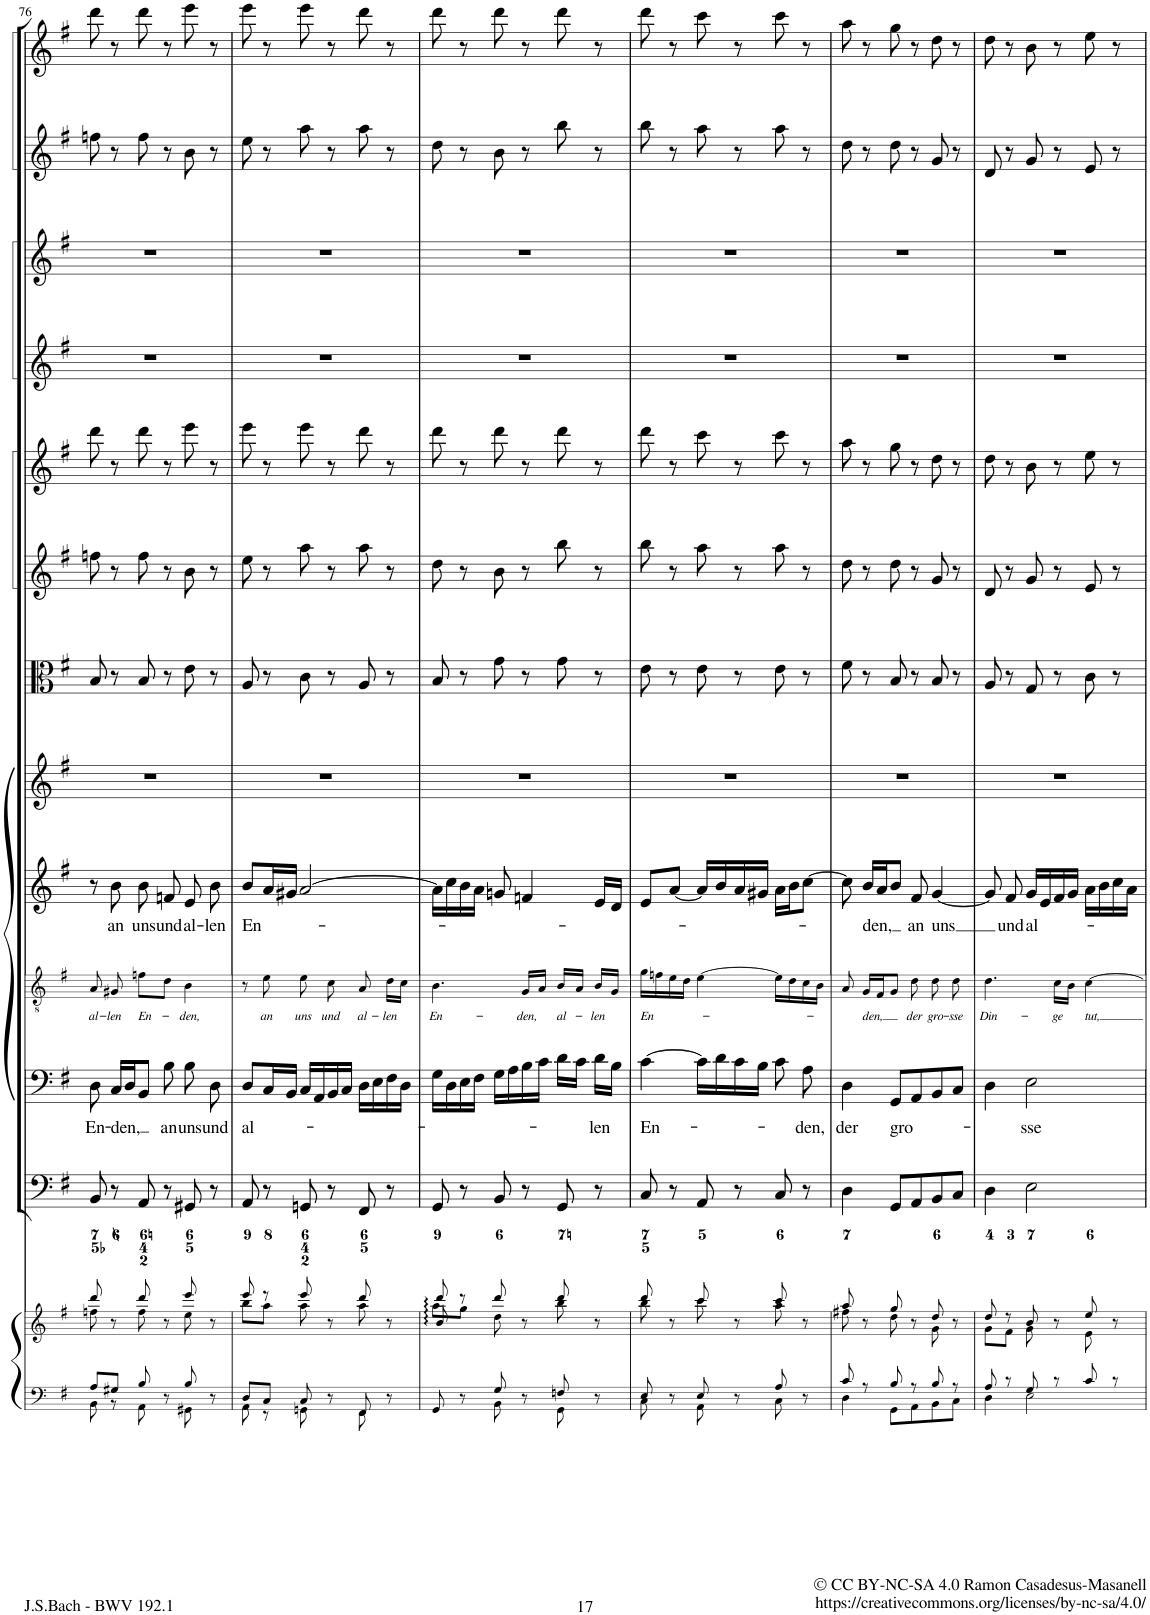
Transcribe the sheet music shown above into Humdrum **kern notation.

**kern	**kern	**kern	**kern	**text	**kern	**text	**kern	**text	**kern	**kern	**kern	**kern	**kern	**kern	**kern	**kern
*part13	*part13	*part12	*part11	*part11	*part10	*part10	*part9	*part9	*part8	*part7	*part6	*part5	*part4	*part3	*part2	*part1
*staff14	*staff13	*staff12	*staff11	*staff11	*staff10	*staff10	*staff9	*staff9	*staff8	*staff7	*staff6	*staff5	*staff4	*staff3	*staff2	*staff1
*I"Piano reduction	*	*I"Continuo	*I"Basso	*	*I"Tenore *	*	*I"Alto	*	*I"Soprano	*I"Viola	*I"Violino II	*I"Violino I	*I"Oboe II	*I"Oboe I	*I"Flauto traverso II	*I"Flauto traverso I
*I'Pno	*	*	*	*	*	*	*	*	*	*I'Vla	*I'Vln	*I'Vln	*I'Ob	*I'Ob	*	*
!!LO:PB:g=z
*clefF4	*clefG2	*clefF4	*clefF4	*	*clefGv2	*	*clefG2	*	*clefG2	*clefC3	*clefG2	*clefG2	*clefG2	*clefG2	*clefG2	*clefG2
*k[f#]	*k[f#]	*k[f#]	*k[f#]	*	*k[f#]	*	*k[f#]	*	*k[f#]	*k[f#]	*k[f#]	*k[f#]	*k[f#]	*k[f#]	*k[f#]	*k[f#]
*M3/4	*M3/4	*M3/4	*M3/4	*	*M3/4	*	*M3/4	*	*M3/4	*M3/4	*M3/4	*M3/4	*M3/4	*M3/4	*M3/4	*M3/4
=76	=76	=76	=76	=76	=76	=76	=76	=76	=76	=76	=76	=76	=76	=76	=76	=76
*^	*^	*	*	*	*	*	*	*	*	*	*	*	*	*	*	*
!	!	!	!	!	!	!LO:LY:b	!	!LO:LY:b	!	!	!	!	!	!	!	!	!	!
8A/L	8BB\	8ddd/	8ffn\	8BB/	8D\	En-	8A/	al-	8r	.	2.r	8B/	8ffn\	8ddd\	2.r	2.r	8ffn\	8ddd\
!	!	!	!	!	!	!LO:LY:b	!	!LO:LY:b	!	!LO:LY:b	!	!	!	!	!	!	!	!
8G#X/J	8r	8r	8ryy	8r	16C/LL	-den,	8G#X/	-len	8b\	an	.	8r	8r	8r	.	.	8r	8r
.	.	.	.	.	16D/J	.	.	.	.	.	.	.	.	.	.	.	.	.
!	!	!	!	!	!	!	!	!LO:LY:b	!	!LO:LY:b	!	!	!	!	!	!	!	!
8B/	8AA\	8ddd/	8ff\	8AA/	8BB/J	.	8fn\L	En-	8b\	uns	.	8B/	8ff\	8ddd\	.	.	8ff\	8ddd\
!	!	!	!	!	!	!LO:LY:b	!	!	!	!LO:LY:b	!	!	!	!	!	!	!	!
8r	8ryy	8r	8ryy	8r	8B\	an	8d\J	.	8fn/	und	.	8r	8r	8r	.	.	8r	8r
!	!	!	!	!	!	!LO:LY:b	!	!LO:LY:b	!	!LO:LY:b	!	!	!	!	!	!	!	!
8B/	8GG#X\	8eee/	8ee\	8GG#X/	8B\	uns	4B\	-den,	8e/	al-	.	8e\	8b\	8eee\	.	.	8b\	8eee\
!	!	!	!	!	!	!LO:LY:b	!	!	!	!LO:LY:b	!	!	!	!	!	!	!	!
8r	8ryy	8r	8ryy	8r	8D\	und	.	.	8b\	-len	.	8r	8r	8r	.	.	8r	8r
=77	=77	=77	=77	=77	=77	=77	=77	=77	=77	=77	=77	=77	=77	=77	=77	=77	=77	=77
!	!	!	!	!	!	!LO:LY:b	!	!	!	!LO:LY:b	!	!	!	!	!	!	!	!
8D/L	8AA\	8eee/	8bb\L	8AA/	8D/L	al-	8r	.	8b/L	En-	2.r	8A/	8ee\	8eee\	2.r	2.r	8ee\	8eee\
!	!	!	!	!	!	!	!	!LO:LY:b	!	!	!	!	!	!	!	!	!	!
8C/J	8r	8r	8aa\J	8r	16C/L	.	8e\	an	16a/L	.	.	8r	8r	8r	.	.	8r	8r
.	.	.	.	.	16BB/JJ	.	.	.	16g#X/JJ	.	.	.	.	.	.	.	.	.
!	!	!	!	!	!	!	!	!LO:LY:b	!	!	!	!	!	!	!	!	!	!
8C/	8GGn\	8eee/	8aa\	8GGn/	16C/LL	.	8e\	uns	[2a/	.	.	8c\	8aa\	8eee\	.	.	8aa\	8eee\
.	.	.	.	.	16AA/	.	.	.	.	.	.	.	.	.	.	.	.	.
!	!	!	!	!	!	!	!	!LO:LY:b	!	!	!	!	!	!	!	!	!	!
8r	8ryy	8r	8ryy	8r	16BB/	.	8c\	und	.	.	.	8r	8r	8r	.	.	8r	8r
.	.	.	.	.	16C/JJ	.	.	.	.	.	.	.	.	.	.	.	.	.
!	!	!	!	!	!	!	!	!LO:LY:b	!	!	!	!	!	!	!	!	!	!
8FF#/	8FF#\	8ddd/	8aa\	8FF#/	16D\LL	.	8A/	al-	.	.	.	8A/	8aa\	8ddd\	.	.	8aa\	8ddd\
.	.	.	.	.	16E\	.	.	.	.	.	.	.	.	.	.	.	.	.
!	!	!	!	!	!	!	!	!LO:LY:b	!	!	!	!	!	!	!	!	!	!
8r	8ryy	8r	8ryy	8r	16F#\	.	16d\LL	-len	.	.	.	8r	8r	8r	.	.	8r	8r
.	.	.	.	.	16D\JJ	.	16c\JJ	.	.	.	.	.	.	.	.	.	.	.
=78	=78	=78	=78	=78	=78	=78	=78	=78	=78	=78	=78	=78	=78	=78	=78	=78	=78	=78
*	*	*	*^	*	*	*	*	*	*	*	*	*	*	*	*	*	*	*
!	!	!	!	!	!	!	!	!	!LO:LY:b	!	!	!	!	!	!	!	!	!	!
8ryy	8GG/	8ddd/	8aa\L	8b/	8GG/	16G\LL	.	4.B\	En-	16a\LL]	.	2.r	8B/	8dd\	8ddd\	2.r	2.r	8dd\	8ddd\
.	.	.	.	.	.	16D\	.	.	.	16cc\	.	.	.	.	.	.	.	.	.
8r	8ryy	8r	8gg\J	2ryy	8r	16E\	.	.	.	16b\	.	.	8r	8r	8r	.	.	8r	8r
.	.	.	.	.	.	16F#\JJ	.	.	.	16a\JJ	.	.	.	.	.	.	.	.	.
8G/	8BB\	8ddd/	8dd\	.	8BB/	16G\LL	.	.	.	8gn/	.	.	8g\	8b\	8ddd\	.	.	8b\	8ddd\
.	.	.	.	.	.	16A\	.	.	.	.	.	.	.	.	.	.	.	.	.
!	!	!	!	!	!	!	!	!	!LO:LY:b	!	!	!	!	!	!	!	!	!	!
8r	8ryy	8r	8ryy	.	8r	16B\	.	16G/LL	-den,	4fn/	.	.	8r	8r	8r	.	.	8r	8r
.	.	.	.	.	.	16c\JJ	.	16A/JJ	.	.	.	.	.	.	.	.	.	.	.
!	!	!	!	!	!	!	!	!	!LO:LY:b	!	!	!	!	!	!	!	!	!	!
8Fn/	8GG\	8ddd/	8bb\	.	8GG/	16d\LL	.	16B/LL	al-	.	.	.	8g\	8bb\	8ddd\	.	.	8bb\	8ddd\
.	.	.	.	.	.	16c\JJ	.	16A/JJ	.	.	.	.	.	.	.	.	.	.	.
!	!	!	!	!	!	!	!LO:LY:b	!	!LO:LY:b	!	!	!	!	!	!	!	!	!	!
8r	8ryy	8r	8ryy	8ryy	8r	16d\LL	-len	16B/LL	-len	16e/LL	.	.	8r	8r	8r	.	.	8r	8r
.	.	.	.	.	.	16B\JJ	.	16G/JJ	.	16d/JJ	.	.	.	.	.	.	.	.	.
*	*	*	*v	*v	*	*	*	*	*	*	*	*	*	*	*	*	*	*	*
=79	=79	=79	=79	=79	=79	=79	=79	=79	=79	=79	=79	=79	=79	=79	=79	=79	=79	=79
!	!	!	!	!	!	!LO:LY:b	!	!LO:LY:b	!	!	!	!	!	!	!	!	!	!
8E/	8C\	8ddd/	8bb\	8C/	[4c\	En-	16g\LL	En-	8e/L	.	2.r	8e\	8bb\	8ddd\	2.r	2.r	8bb\	8ddd\
.	.	.	.	.	.	.	16fn\	.	.	.	.	.	.	.	.	.	.	.
8r	8ryy	8r	8ryy	8r	.	.	16e\	.	[8a/J	.	.	8r	8r	8r	.	.	8r	8r
.	.	.	.	.	.	.	16d\JJ	.	.	.	.	.	.	.	.	.	.	.
8E/	8AA\	8ccc/	8ccc\	8AA/	16c\LL]	.	[4e\	.	16a/LL]	.	.	8e\	8aa\	8ccc\	.	.	8aa\	8ccc\
.	.	.	.	.	16d\	.	.	.	16b/	.	.	.	.	.	.	.	.	.
8r	8ryy	8r	8ryy	8r	16c\	.	.	.	16a/	.	.	8r	8r	8r	.	.	8r	8r
.	.	.	.	.	16B\JJ	.	.	.	16g#X/JJ	.	.	.	.	.	.	.	.	.
8A/	8C\	8ccc/	8aa\	8C/	8c\	.	16e\LL]	.	16a\LL	.	.	8e\	8aa\	8ccc\	.	.	8aa\	8ccc\
.	.	.	.	.	.	.	16d\	.	16b\J	.	.	.	.	.	.	.	.	.
!	!	!	!	!	!	!LO:LY:b	!	!	!	!	!	!	!	!	!	!	!	!
8r	8ryy	8r	8ryy	8r	8A\	-den,	16c\	.	[8cc\J	.	.	8r	8r	8r	.	.	8r	8r
.	.	.	.	.	.	.	16B\JJ	.	.	.	.	.	.	.	.	.	.	.
=80	=80	=80	=80	=80	=80	=80	=80	=80	=80	=80	=80	=80	=80	=80	=80	=80	=80	=80
!	!	!	!	!	!	!LO:LY:b	!	!	!	!	!	!	!	!	!	!	!	!
8c/	4D\	8aa/	8ff#X\	4D\	4D\	der	8A/	.	8cc\]	.	2.r	8f#\	8dd\	8aa\	2.r	2.r	8dd\	8aa\
!	!	!	!	!	!	!	!	!LO:LY:b	!	!LO:LY:b	!	!	!	!	!	!	!	!
8r	.	8r	8ryy	.	.	.	16G/LL	-den,	16b/LL	-den,	.	8r	8r	8r	.	.	8r	8r
.	.	.	.	.	.	.	16F#/J	.	16a/J	.	.	.	.	.	.	.	.	.
!	!	!	!	!	!	!LO:LY:b	!	!	!	!	!	!	!	!	!	!	!	!
8B/	8GG\L	8gg/	8dd\	8GG/L	8GG/L	gro-	8G/J	.	8b/J	.	.	8B/	8dd\	8gg\	.	.	8dd\	8gg\
!	!	!	!	!	!	!	!	!LO:LY:b	!	!LO:LY:b	!	!	!	!	!	!	!	!
8r	8AA\	8r	8ryy	8AA/	8AA/	.	8d\	der	8f#/	an	.	8r	8r	8r	.	.	8r	8r
!	!	!	!	!	!	!	!	!LO:LY:b	!	!LO:LY:b	!	!	!	!	!	!	!	!
8B/	8BB\	8dd/	8g\	8BB/	8BB/	.	8d\	gro-	[4g/	uns	.	8B/	8g/	8dd\	.	.	8g/	8dd\
!	!	!	!	!	!	!	!	!LO:LY:b	!	!	!	!	!	!	!	!	!	!
8r	8C\J	8r	8ryy	8C/J	8C/J	.	8d\	-sse	.	.	.	8r	8r	8r	.	.	8r	8r
=81	=81	=81	=81	=81	=81	=81	=81	=81	=81	=81	=81	=81	=81	=81	=81	=81	=81	=81
!	!	!	!	!	!	!	!	!LO:LY:b	!	!	!	!	!	!	!	!	!	!
8A/	4D\	8dd/	8g\L	4D\	4D\	.	4.d\	Din-	8g/]	.	2.r	8A/	8d/	8dd\	2.r	2.r	8d/	8dd\
!	!	!	!	!	!	!	!	!	!	!LO:LY:b	!	!	!	!	!	!	!	!
8r	.	8r	8f#\J	.	.	.	.	.	8f#/	und	.	8r	8r	8r	.	.	8r	8r
!	!	!	!	!	!	!LO:LY:b	!	!	!	!LO:LY:b	!	!	!	!	!	!	!	!
8G/	2E\	8b/	8g\	2E\	2E\	-sse	.	.	16g/LL	al-	.	8G/	8g/	8b\	.	.	8g/	8b\
.	.	.	.	.	.	.	.	.	16e/	.	.	.	.	.	.	.	.	.
!	!	!	!	!	!	!	!	!LO:LY:b	!	!	!	!	!	!	!	!	!	!
8r	.	8r	8ryy	.	.	.	16c\LL	-ge	16f#/	.	.	8r	8r	8r	.	.	8r	8r
.	.	.	.	.	.	.	16B\JJ	.	16g/JJ	.	.	.	.	.	.	.	.	.
!	!	!	!	!	!	!	!	!LO:LY:b	!	!	!	!	!	!	!	!	!	!
8c/	.	8ee/	8e\	.	.	.	[4c\	tut,	16a\LL	.	.	8c\	8e/	8ee\	.	.	8e/	8ee\
.	.	.	.	.	.	.	.	.	16b\	.	.	.	.	.	.	.	.	.
8r	.	8r	8ryy	.	.	.	.	.	16cc\	.	.	8r	8r	8r	.	.	8r	8r
.	.	.	.	.	.	.	.	.	16a\JJ	.	.	.	.	.	.	.	.	.
*v	*v	*	*	*	*	*	*	*	*	*	*	*	*	*	*	*	*	*
*	*v	*v	*	*	*	*	*	*	*	*	*	*	*	*	*	*	*
=	=	=	=	=	=	=	=	=	=	=	=	=	=	=	=	=
*-	*-	*-	*-	*-	*-	*-	*-	*-	*-	*-	*-	*-	*-	*-	*-	*-
